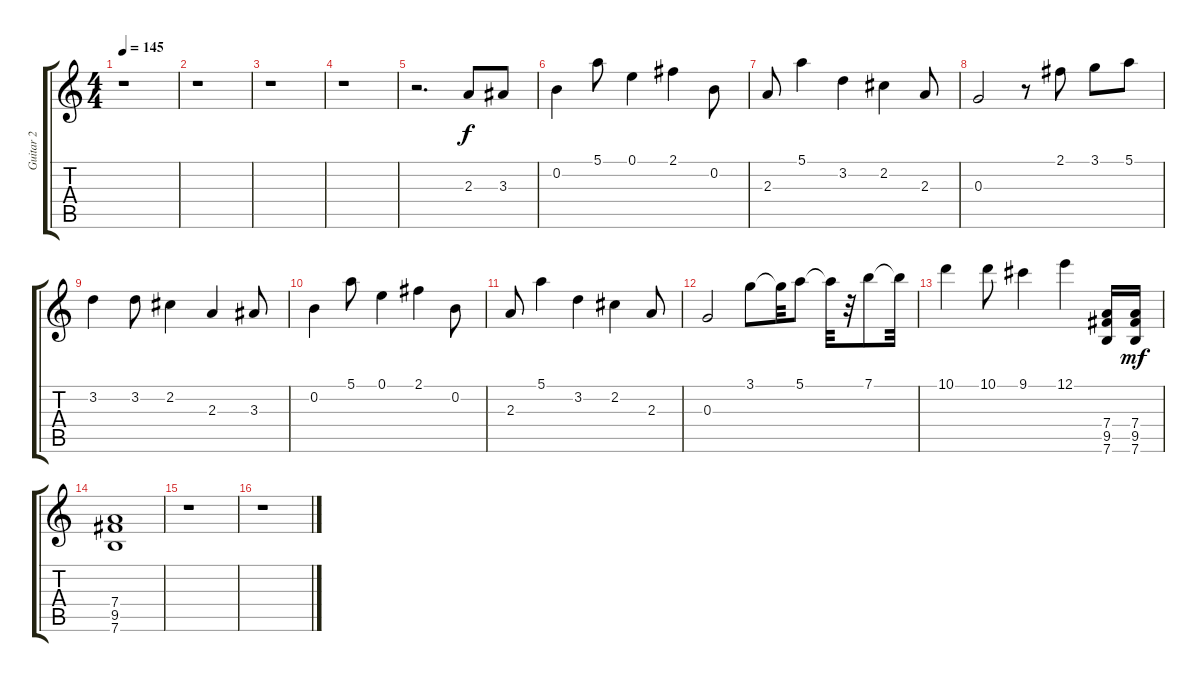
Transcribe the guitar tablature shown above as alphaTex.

\track ("Guitar 2" "Guitar 2") {instrument distortionguitar}
\staff {score tabs}
\tuning (E4 B3 G3 D3 A2 E2) {hide}
\ts (4 4)
\tempo 145
\clef g2
\ks c
r.1{dy f} |
r.1 |
r.1 |
r.1 |
r.2{d} 2.3.8 3.3.8 |
0.2.4 5.1.8 0.1.4 2.1.4 0.2.8 |
2.3.8 5.1.4 3.2.4 2.2.4 2.3.8 |
0.3.2 r.8 2.1.8 3.1.8 5.1.8 |
3.2.4 3.2.8 2.2.4 2.3.4 3.3.8 |
0.2.4 5.1.8 0.1.4 2.1.4 0.2.8 |
2.3.8 5.1.4 3.2.4 2.2.4 2.3.8 |
0.3.2 3.1.8 3.1{t}.32 5.1.8 5.1{t}.32 r.32 7.1.8 7.1{t}.32 |
10.1.4 10.1.8 9.1.4 12.1.4 (7.4 9.5 7.6).16 (7.4 9.5 7.6).16{dy mf} |
(7.4 9.5 7.6).1 |
r.1 |
r.1
